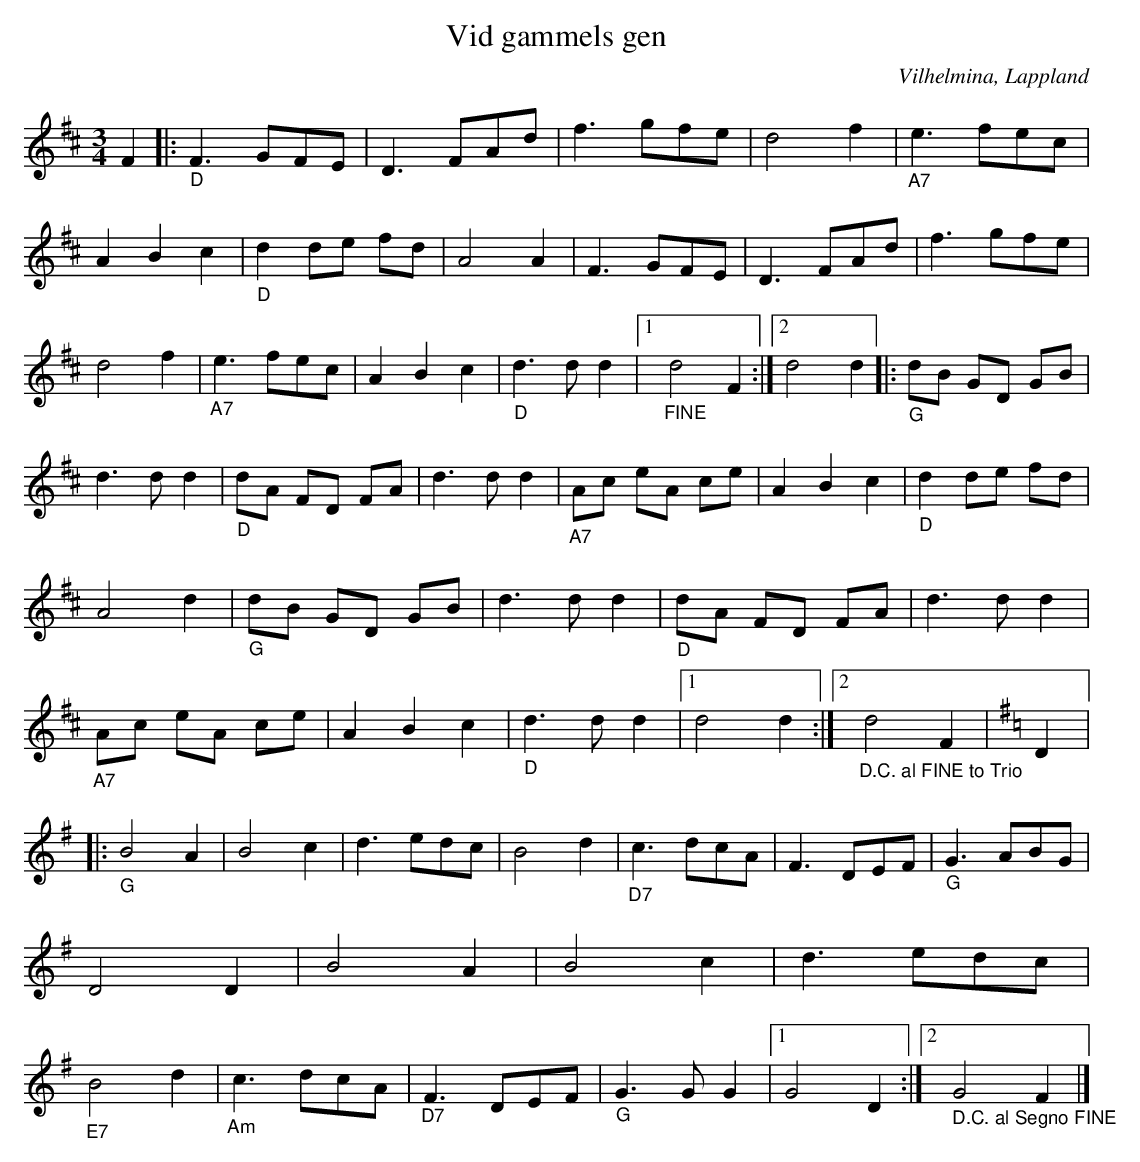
X:1
T:Vid gammels gen
O:Vilhelmina, Lappland
M:3/4
L:1/8
K:D
 F2|:!Segno! "_D"  F3 GFE | D3 FAd | f3 gfe | d4 f2 |"_A7" e3 fec | A2 B2 c2 |"_D" d2 de fd | A4 A2 | F3 GFE | D3 FAd | f3 gfe | d4 f2 |"_A7" e3 fec | A2 B2 c2 |"_D" d3 d d2 |1"_FINE" d4 F2:|2 d4 d2 |:"_G" dB GD GB | d3 d d2 |"_D" dA FD FA | d3 d d2 | "_A7" Ac eA ce | A2 B2 c2 |"_D" d2 de fd | A4 d2 |"_G" dB GD GB | d3 d d2 |"_D" dA FD FA | d3 d d2 |"_A7" Ac eA ce | A2 B2 c2 |"_D" d3 d d2 |1 d4 d2 :|2 "_D.C. al FINE to Trio" d4 F2 |[K:G] D2 |:"_G" B4 A2 | B4 c2 | d3 edc | B4 d2 |"_D7" c3 dcA | F3 DEF |"_G" G3 ABG | D4 D2 | B4 A2 | B4 c2 | d3 edc |"_E7" B4 d2 |"_Am" c3 dcA |"_D7" F3 DEF |"_G" G3G G2 |1 G4 D2 :|2 "_ D.C. al Segno FINE" G4 F2|]
